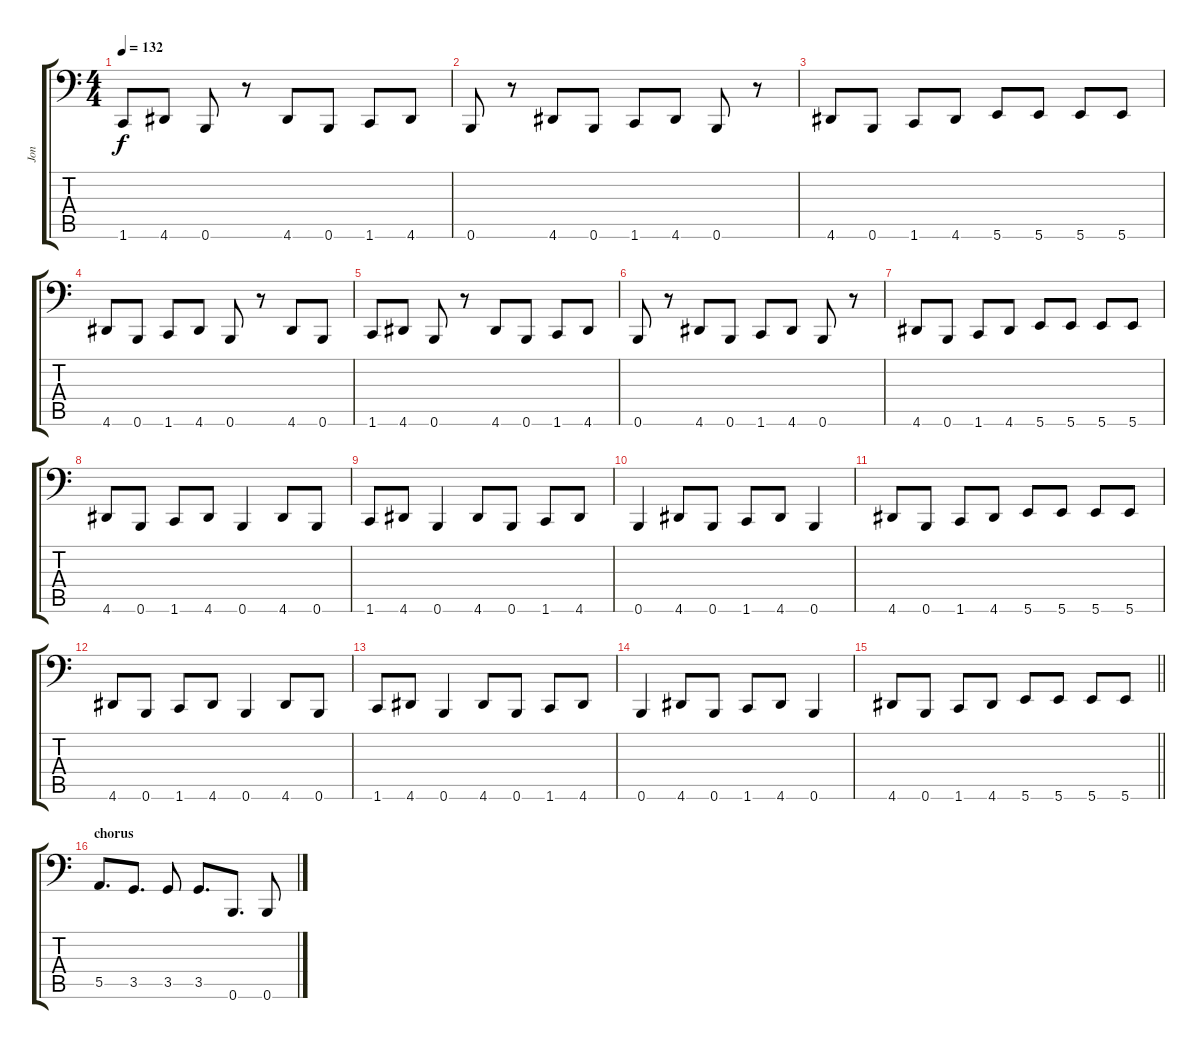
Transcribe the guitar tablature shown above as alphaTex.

\track ("Jon" "Jon") {instrument electricbassfinger}
\staff {score tabs}
\tuning (C3 G2 D2 A1 E1 B0) {hide}
\ts (4 4)
\tempo 132
\clef f4
\ks c
1.6.8{dy f} 4.6.8 0.6.8 r.8 4.6.8 0.6.8 1.6.8 4.6.8 |
0.6.8 r.8 4.6.8 0.6.8 1.6.8 4.6.8 0.6.8 r.8 |
4.6.8 0.6.8 1.6.8 4.6.8 5.6.8 5.6.8 5.6.8 5.6.8 |
4.6.8 0.6.8 1.6.8 4.6.8 0.6.8 r.8 4.6.8 0.6.8 |
1.6.8 4.6.8 0.6.8 r.8 4.6.8 0.6.8 1.6.8 4.6.8 |
0.6.8 r.8 4.6.8 0.6.8 1.6.8 4.6.8 0.6.8 r.8 |
4.6.8 0.6.8 1.6.8 4.6.8 5.6.8 5.6.8 5.6.8 5.6.8 |
4.6.8 0.6.8 1.6.8 4.6.8 0.6.4 4.6.8 0.6.8 |
1.6.8 4.6.8 0.6.4 4.6.8 0.6.8 1.6.8 4.6.8 |
0.6.4 4.6.8 0.6.8 1.6.8 4.6.8 0.6.4 |
4.6.8 0.6.8 1.6.8 4.6.8 5.6.8 5.6.8 5.6.8 5.6.8 |
4.6.8 0.6.8 1.6.8 4.6.8 0.6.4 4.6.8 0.6.8 |
1.6.8 4.6.8 0.6.4 4.6.8 0.6.8 1.6.8 4.6.8 |
0.6.4 4.6.8 0.6.8 1.6.8 4.6.8 0.6.4 |
\barLineRight lightlight
4.6.8 0.6.8 1.6.8 4.6.8 5.6.8 5.6.8 5.6.8 5.6.8 |
\section ("" "chorus")
5.5.8{d} 3.5.8{d} 3.5.8 3.5.8{d} 0.6.8{d} 0.6.8
